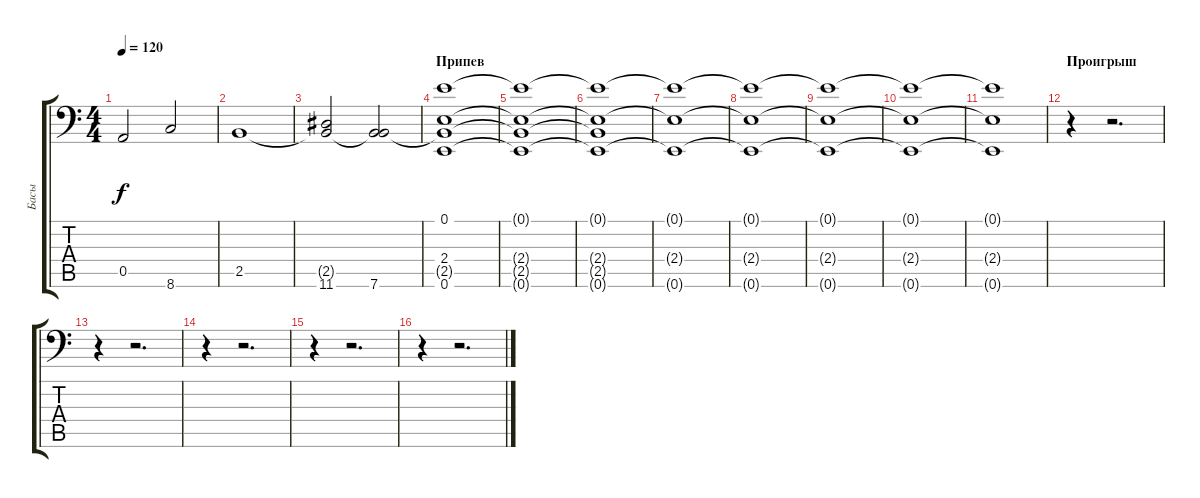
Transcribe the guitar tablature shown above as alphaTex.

\track ("Басы" "Басы") {instrument tuba}
\staff {score tabs}
\tuning (E4 B3 G3 D3 A2 E2) {hide}
\ts (4 4)
\tempo 120
\clef f4
\ks c
0.5.2{dy f} 8.6.2 |
2.5.1 |
(2.5{t} 11.6).2 (2.5{t} 7.6).2 |
\section ("" "Припев")
(0.1 2.4 2.5{t} 0.6).1 |
(0.1{t} 2.4{t} 2.5{t} 0.6{t}).1 |
(0.1{t} 2.4{t} 2.5{t} 0.6{t}).1 |
(0.1{t} 2.4{t} 0.6{t}).1 |
(0.1{t} 2.4{t} 0.6{t}).1 |
(0.1{t} 2.4{t} 0.6{t}).1 |
(0.1{t} 2.4{t} 0.6{t}).1 |
(0.1{t} 2.4{t} 0.6{t}).1 |
\section ("" "Проигрыш")
r.4 r.2{d} |
r.4 r.2{d} |
r.4 r.2{d} |
r.4 r.2{d} |
r.4 r.2{d}
